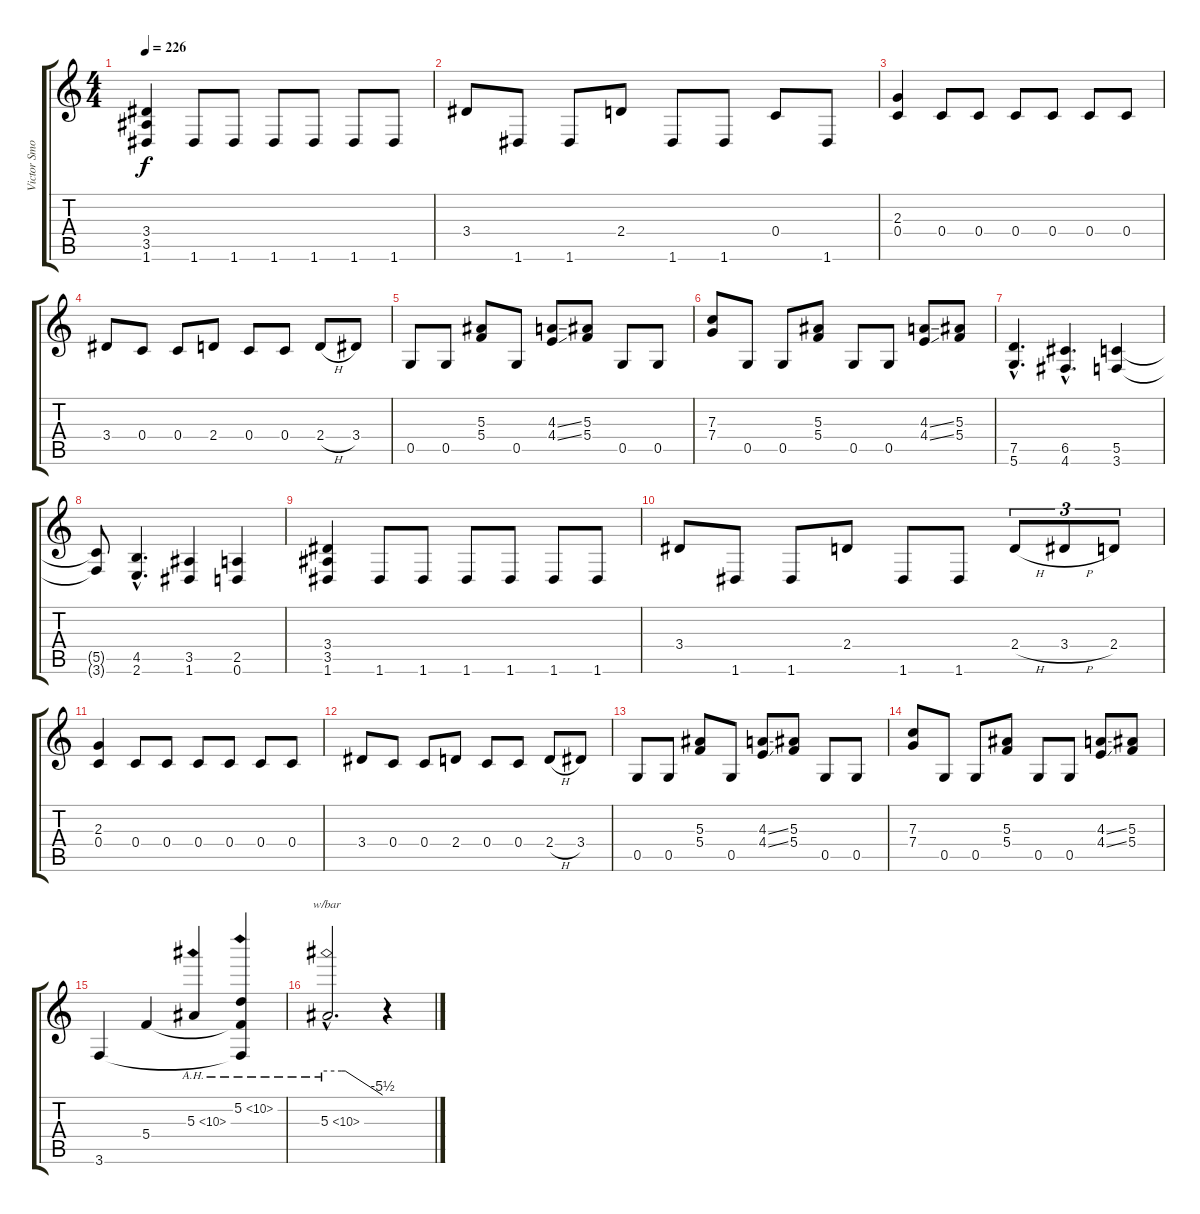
\track ("Victor Smolski" "Victor Smo") {instrument distortionguitar}
\staff {score tabs}
\tuning (D4 A3 F3 C3 G2 D2) {hide}
\ts (4 4)
\tempo 226
\clef g2
\ks c
(3.4 3.5 1.6).4{dy f} 1.6.8 1.6.8 1.6.8 1.6.8 1.6.8 1.6.8 |
3.4.8 1.6.8 1.6.8 2.4.8 1.6.8 1.6.8 0.4.8 1.6.8 |
(2.3 0.4).4 0.4.8 0.4.8 0.4.8 0.4.8 0.4.8 0.4.8 |
3.4.8 0.4.8 0.4.8 2.4.8 0.4.8 0.4.8 2.4{h}.8 3.4.8 |
0.5.8 0.5.8 (5.3 5.4).8 0.5.8 (4.3{ss} 4.4{ss}).8 (5.3 5.4).8 0.5.8 0.5.8 |
(7.3 7.4).8 0.5.8 0.5.8 (5.3 5.4).8 0.5.8 0.5.8 (4.3{ss} 4.4{ss}).8 (5.3 5.4).8 |
(7.5{hac} 5.6{hac}).4{d} (6.5{hac} 4.6{hac}).4{d} (5.5 3.6).4 |
(5.5{t} 3.6{t}).8 (4.5{hac} 2.6{hac}).4{d} (3.5 1.6).4 (2.5 0.6).4 |
(3.4 3.5 1.6).4 1.6.8 1.6.8 1.6.8 1.6.8 1.6.8 1.6.8 |
3.4.8 1.6.8 1.6.8 2.4.8 1.6.8 1.6.8 2.4{h}.8{tu (3 2)} 3.4{h}.8{tu (3 2)} 2.4.8{tu (3 2)} |
(2.3 0.4).4 0.4.8 0.4.8 0.4.8 0.4.8 0.4.8 0.4.8 |
3.4.8 0.4.8 0.4.8 2.4.8 0.4.8 0.4.8 2.4{h}.8 3.4.8 |
0.5.8 0.5.8 (5.3 5.4).8 0.5.8 (4.3{ss} 4.4{ss}).8 (5.3 5.4).8 0.5.8 0.5.8 |
(7.3 7.4).8 0.5.8 0.5.8 (5.3 5.4).8 0.5.8 0.5.8 (4.3{ss} 4.4{ss}).8 (5.3 5.4).8 |
3.6.4 5.4.4 5.3{ah 5}.4 (5.2{ah 5} 5.4{t} 3.6{t}).4 |
5.3{ah 5 hac}.2{d tbe (custom default 0 0 16 0 20 0 60 -22)} r.4
